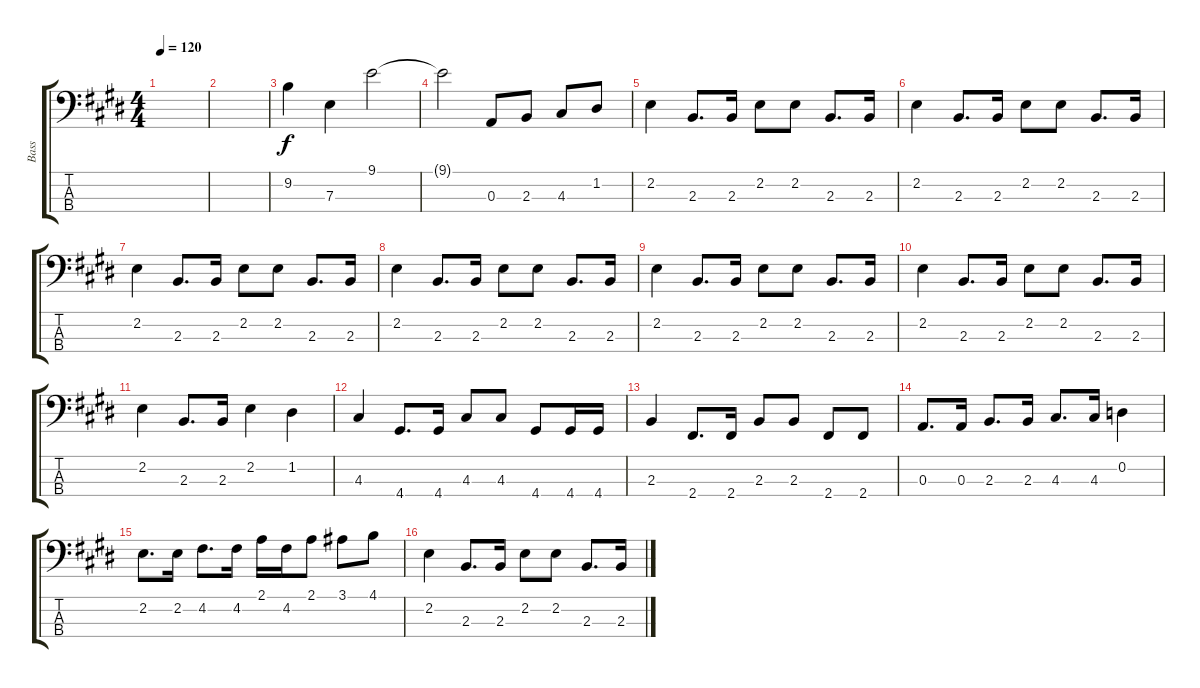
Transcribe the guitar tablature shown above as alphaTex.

\track ("Bass" "Bass") {instrument electricbassfinger}
\staff {score tabs}
\tuning (G2 D2 A1 E1) {hide}
\ts (4 4)
\tempo 120
\clef f4
\ks e
|
|
9.2.4 7.3.4 9.1.2 |
9.1{t}.2 0.3.8 2.3.8 4.3.8 1.2.8 |
2.2.4 2.3.8{d} 2.3.16 2.2.8 2.2.8 2.3.8{d} 2.3.16 |
2.2.4 2.3.8{d} 2.3.16 2.2.8 2.2.8 2.3.8{d} 2.3.16 |
2.2.4 2.3.8{d} 2.3.16 2.2.8 2.2.8 2.3.8{d} 2.3.16 |
2.2.4 2.3.8{d} 2.3.16 2.2.8 2.2.8 2.3.8{d} 2.3.16 |
2.2.4 2.3.8{d} 2.3.16 2.2.8 2.2.8 2.3.8{d} 2.3.16 |
2.2.4 2.3.8{d} 2.3.16 2.2.8 2.2.8 2.3.8{d} 2.3.16 |
2.2.4 2.3.8{d} 2.3.16 2.2.4 1.2.4 |
4.3.4 4.4.8{d} 4.4.16 4.3.8 4.3.8 4.4.8 4.4.16 4.4.16 |
2.3.4 2.4.8{d} 2.4.16 2.3.8 2.3.8 2.4.8 2.4.8 |
0.3.8{d} 0.3.16 2.3.8{d} 2.3.16 4.3.8{d} 4.3.16 0.2.4 |
2.2.8{d} 2.2.16 4.2.8{d} 4.2.16 2.1.16 4.2.16 2.1.8 3.1.8 4.1.8 |
2.2.4 2.3.8{d} 2.3.16 2.2.8 2.2.8 2.3.8{d} 2.3.16
